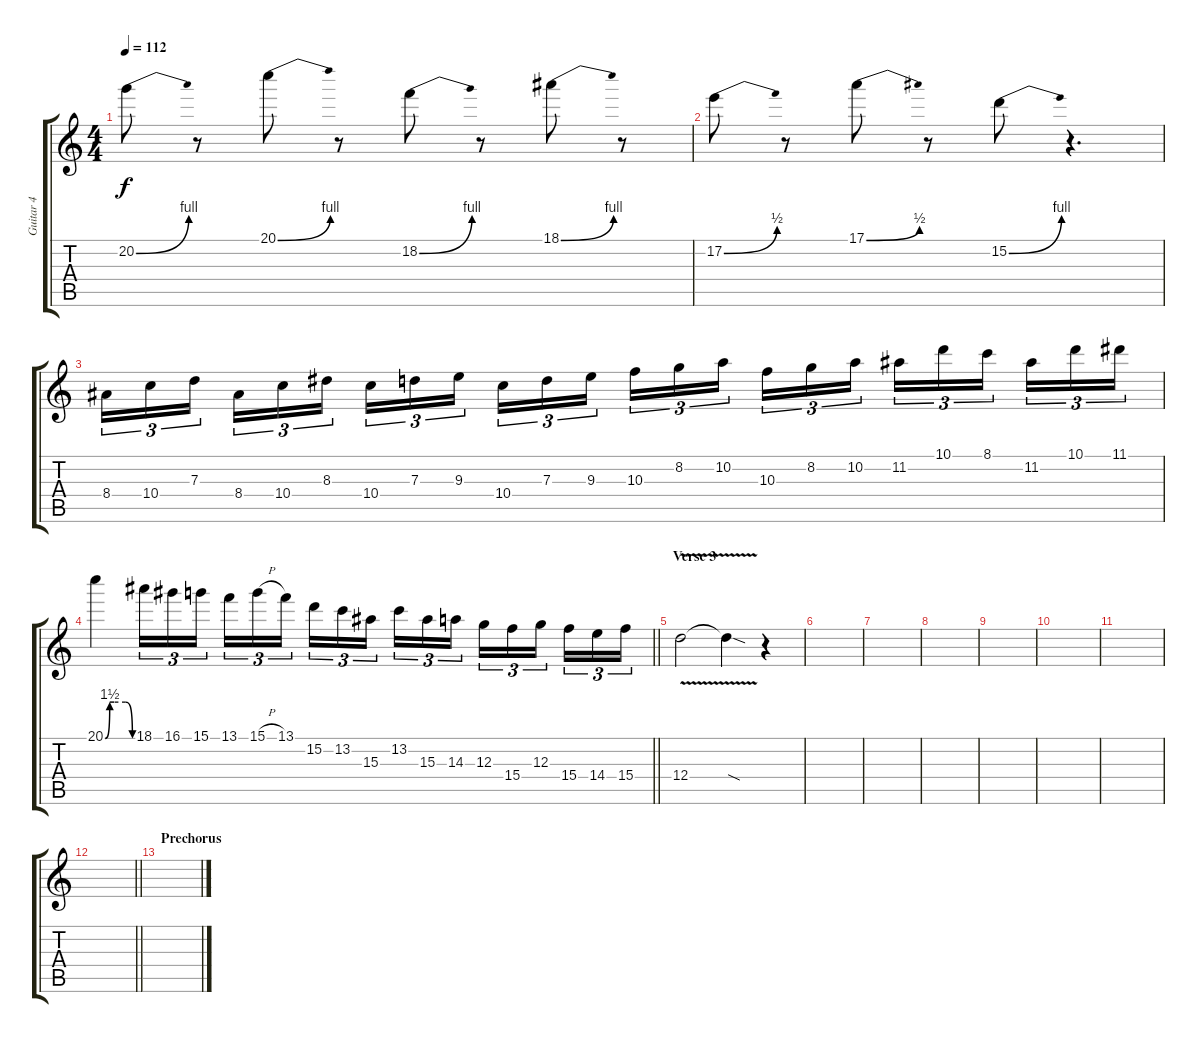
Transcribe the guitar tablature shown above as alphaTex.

\track ("Guitar 4" "Guitar 4") {instrument overdrivenguitar}
\staff {score tabs}
\tuning (E4 B3 G3 D3 A2 E2) {hide}
\ts (4 4)
\tempo 112
\clef g2
\ks c
20.2{be (bend 0 0 60 4)}.8{dy f} r.8 20.1{be (bend 0 0 60 4)}.8 r.8 18.2{be (bend 0 0 60 4)}.8 r.8 18.1{be (bend 0 0 60 4)}.8 r.8 |
17.2{be (bend 0 0 60 2)}.8 r.8 17.1{be (bend 0 0 60 2)}.8 r.8 15.2{be (bend 0 0 60 4)}.8 r.4{d} |
8.4.16{tu (3 2)} 10.4.16{tu (3 2)} 7.3.16{tu (3 2)} 8.4.16{tu (3 2)} 10.4.16{tu (3 2)} 8.3.16{tu (3 2)} 10.4.16{tu (3 2)} 7.3.16{tu (3 2)} 9.3.16{tu (3 2)} 10.4.16{tu (3 2)} 7.3.16{tu (3 2)} 9.3.16{tu (3 2)} 10.3.16{tu (3 2)} 8.2.16{tu (3 2)} 10.2.16{tu (3 2)} 10.3.16{tu (3 2)} 8.2.16{tu (3 2)} 10.2.16{tu (3 2)} 11.2.16{tu (3 2)} 10.1.16{tu (3 2)} 8.1.16{tu (3 2)} 11.2.16{tu (3 2)} 10.1.16{tu (3 2)} 11.1.16{tu (3 2)} |
\barLineRight lightlight
20.1{be (custom 0 0 10 6 20 6 45 6 60 0)}.4 18.1.16{tu (3 2)} 16.1.16{tu (3 2)} 15.1.16{tu (3 2)} 13.1.16{tu (3 2)} 15.1{h}.16{tu (3 2)} 13.1.16{tu (3 2)} 15.2.16{tu (3 2)} 13.2.16{tu (3 2)} 15.3.16{tu (3 2)} 13.2.16{tu (3 2)} 15.3.16{tu (3 2)} 14.3.16{tu (3 2)} 12.3.16{tu (3 2)} 15.4.16{tu (3 2)} 12.3.16{tu (3 2)} 15.4.16{tu (3 2)} 14.4.16{tu (3 2)} 15.4.16{tu (3 2)} |
\section ("" "Verse 3")
12.4{v}.2 12.4{sod t}.4 r.4 |
|
|
|
|
|
|
\barLineRight lightlight
|
\section ("" "Prechorus")
